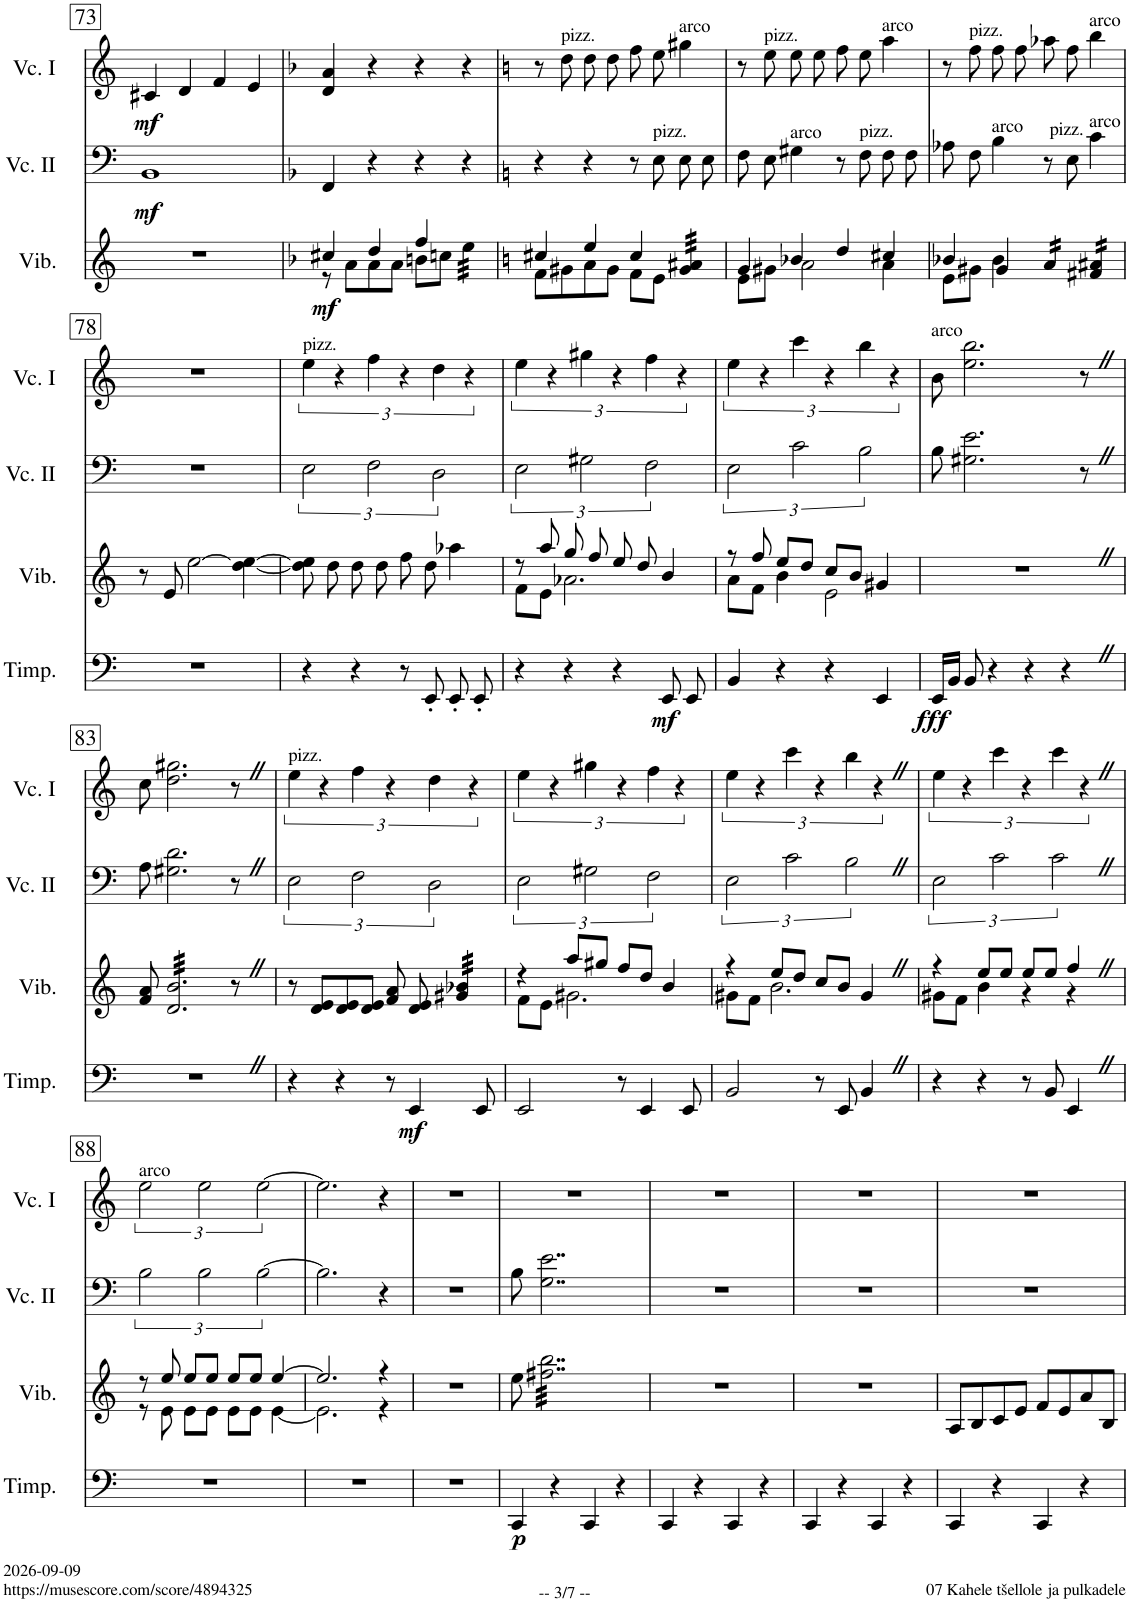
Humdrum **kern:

**kern	**dynam	**kern	**dynam	**kern	**dynam	**kern	**dynam
*part4	*part4	*part3	*part3	*part2	*part2	*part1	*part1
*staff4	*staff4	*staff3	*staff3	*staff2	*staff2	*staff1	*staff1
*I"Timpani	*	*I"Vibraphone	*	*I"Violoncello	*	*I"Violoncello	*
*I'Timp.	*	*I'Vib.	*	*	*	*	*
!!LO:PB:g=z
*clefF4	*	*clefG2	*	*clefF4	*	*clefG2	*
*k[]	*	*k[]	*	*k[]	*	*k[]	*
*M4/4	*	*M4/4	*	*M4/4	*	*M4/4	*
=73	=73	=73	=73	=73	=73	=73	=73
!	!	!	!	!	!LO:DY:b	!	!LO:DY:b
1r	.	1r	.	1BB	mf	4c#X/	mf
.	.	.	.	.	.	4d/	.
.	.	.	.	.	.	4f/	.
.	.	.	.	.	.	4e/	.
=74	=74	=74	=74	=74	=74	=74	=74
*k[b-]	*	*k[b-]	*	*k[b-]	*	*k[b-]	*
*	*	*^	*	*	*	*	*
!	!	!	!	!LO:DY:b	!	!	!	!
1r	.	4cc#X/	8r	mf	4FF/	.	4d/ 4a/	.
.	.	.	8a\L	.	.	.	.	.
.	.	4dd/	8a\	.	4r	.	4r	.
.	.	.	8a\J	.	.	.	.	.
.	.	4ff/	8bn\L	.	4r	.	4r	.
.	.	.	8ccn\J	.	.	.	.	.
*	*	*tremolo	*	*	*	*	*	*
.	.	32ee\LLL	4ryy	.	4r	.	4r	.
.	.	32ee\	.	.	.	.	.	.
.	.	32ee\	.	.	.	.	.	.
.	.	32ee\	.	.	.	.	.	.
.	.	32ee\	.	.	.	.	.	.
.	.	32ee\	.	.	.	.	.	.
.	.	32ee\	.	.	.	.	.	.
.	.	32ee\JJJ	.	.	.	.	.	.
*	*	*Xtremolo	*	*	*	*	*	*
=75	=75	=75	=75	=75	=75	=75	=75	=75
*k[]	*	*k[]	*	*	*k[]	*	*k[]	*
1r	.	4cc#X/	8f\L	.	4r	.	8r	.
!	!	!	!	!	!	!	!LO:TX:a:t=pizz.	!
.	.	.	8g#X\	.	.	.	8dd\	.
.	.	4ee/	8a\	.	4r	.	8dd\L	.
.	.	.	8g#\J	.	.	.	8dd\J	.
.	.	4cc#/	8f\L	.	8r	.	8ff\L	.
!	!	!	!	!	!LO:TX:a:t=pizz.	!	!	!
.	.	.	8e\J	.	8E\	.	8ee\J	.
!	!	!	!	!	!	!	!LO:TX:a:t=arco	!
*	*	*tremolo	*	*	*	*	*	*
.	.	32g#/ 32a#X/LLL	4ryy	.	8E\L	.	4gg#X\	.
.	.	32g#/ 32a#X/	.	.	.	.	.	.
.	.	32g#/ 32a#X/	.	.	.	.	.	.
.	.	32g#/ 32a#X/	.	.	.	.	.	.
.	.	32g#/ 32a#X/	.	.	8E\J	.	.	.
.	.	32g#/ 32a#X/	.	.	.	.	.	.
.	.	32g#/ 32a#X/	.	.	.	.	.	.
.	.	32g#/ 32a#X/JJJ	.	.	.	.	.	.
*	*	*Xtremolo	*	*	*	*	*	*
=76	=76	=76	=76	=76	=76	=76	=76	=76
1r	.	4g/	8e\L	.	8F\L	.	8r	.
!	!	!	!	!	!	!	!LO:TX:a:t=pizz.	!
.	.	.	8g#X\J	.	8E\J	.	8ee\	.
!	!	!	!	!	!LO:TX:a:t=arco	!	!	!
.	.	4b-X/	2a\	.	4G#X\	.	8ee\L	.
.	.	.	.	.	.	.	8ee\J	.
.	.	4dd/	.	.	8r	.	8ff\L	.
!	!	!	!	!	!LO:TX:a:t=pizz.	!	!	!
.	.	.	.	.	8F\	.	8ee\J	.
!	!	!	!	!	!	!	!LO:TX:a:t=arco	!
.	.	4cc#X/	4a\	.	8F\L	.	4aa\	.
.	.	.	.	.	8F\J	.	.	.
=77	=77	=77	=77	=77	=77	=77	=77	=77
1r	.	4b-X/	8e\L	.	8A-X\L	.	8r	.
!	!	!	!	!	!	!	!LO:TX:a:t=pizz.	!
.	.	.	8g#X\J	.	8F\J	.	8ff\	.
!	!	!	!	!	!LO:TX:a:t=arco	!	!	!
.	.	4g#/	4b-\	.	4B\	.	8ff\L	.
.	.	.	.	.	.	.	8ff\J	.
*	*	*tremolo	*	*	*	*	*	*
.	.	16a/LL	2ryy	.	8r	.	8aa-X\L	.
.	.	16a/	.	.	.	.	.	.
!	!	!	!	!	!LO:TX:a:t=pizz.	!	!	!
.	.	16a/	.	.	8E\	.	8ff\J	.
.	.	16a/JJ	.	.	.	.	.	.
!	!	!	!	!	!	!	!LO:TX:a:t=arco	!
!	!	!	!	!	!LO:TX:a:t=arco	!	!	!
.	.	16f#X/ 16a#X/LL	.	.	4c\	.	4bb\	.
.	.	16f#X/ 16a#X/	.	.	.	.	.	.
.	.	16f#X/ 16a#X/	.	.	.	.	.	.
.	.	16f#X/ 16a#X/JJ	.	.	.	.	.	.
*	*	*Xtremolo	*	*	*	*	*	*
*	*	*v	*v	*	*	*	*	*
!!LO:LB:g=z
=78	=78	=78	=78	=78	=78	=78	=78
1r	.	8r	.	1r	.	1r	.
.	.	8e/	.	.	.	.	.
.	.	[2ee\	.	.	.	.	.
.	.	[4dd\ 4ee\_	.	.	.	.	.
=79	=79	=79	=79	=79	=79	=79	=79
!	!	!	!	!	!	!LO:TX:a:t=pizz.	!
4r	.	8dd\] 8ee\]	.	3E\	.	6ee\	.
.	.	8dd\	.	.	.	.	.
.	.	.	.	.	.	6r	.
4r	.	8dd\	.	.	.	.	.
.	.	.	.	3F\	.	6ff\	.
.	.	8dd\	.	.	.	.	.
8r	.	8ff\	.	.	.	6r	.
8EE'/	.	8dd\	.	.	.	.	.
.	.	.	.	3D\	.	6dd\	.
8EE'/	.	4aa-X\	.	.	.	.	.
.	.	.	.	.	.	6r	.
8EE'/	.	.	.	.	.	.	.
=80	=80	=80	=80	=80	=80	=80	=80
*	*	*^	*	*	*	*	*
4r	.	8r	8f\L	.	3E\	.	6ee\	.
.	.	8aa/	8e\J	.	.	.	.	.
.	.	.	.	.	.	.	6r	.
4r	.	8gg/	2.a-X\	.	.	.	.	.
.	.	.	.	.	3G#X\	.	6gg#X\	.
.	.	8ff/	.	.	.	.	.	.
4r	.	8ee/	.	.	.	.	6r	.
.	.	8dd/	.	.	.	.	.	.
.	.	.	.	.	3F\	.	6ff\	.
!	!LO:DY:b	!	!	!	!	!	!	!
8EE/	mf	4b/	.	.	.	.	.	.
.	.	.	.	.	.	.	6r	.
8EE/	.	.	.	.	.	.	.	.
=81	=81	=81	=81	=81	=81	=81	=81	=81
4BB/	.	8r	8a\L	.	3E\	.	6ee\	.
.	.	8ff/	8f\J	.	.	.	.	.
.	.	.	.	.	.	.	6r	.
4r	.	8ee/L	4b\	.	.	.	.	.
.	.	.	.	.	3c\	.	6ccc\	.
.	.	8dd/J	.	.	.	.	.	.
4r	.	8cc/L	2e\	.	.	.	6r	.
.	.	8b/J	.	.	.	.	.	.
.	.	.	.	.	3B\	.	6bb\	.
4EE/	.	4g#X/	.	.	.	.	.	.
.	.	.	.	.	.	.	6r	.
*	*	*v	*v	*	*	*	*	*
=82	=82	=82	=82	=82	=82	=82	=82
!	!	!	!	!	!	!LO:TX:a:t=arco	!
!	!LO:DY:b	!	!	!	!	!	!
16EE/LL	fff	1r	.	8B\	.	8b\	.
16BB/JJ	.	.	.	.	.	.	.
8BB/	.	.	.	2.G#X\ 2.e\	.	2.ee\ 2.bb\	.
4r	.	.	.	.	.	.	.
4r	.	.	.	.	.	.	.
4r	.	.	.	.	.	.	.
.	.	.	.	8r	.	8r	.
!!LO:LB:g=z
=83	=83	=83	=83	=83	=83	=83	=83
1r	.	8f/ 8a/	.	8A\	.	8cc\	.
*	*	*tremolo	*	*	*	*	*
.	.	32d/ 32b/LLL	.	2.G#X\ 2.d\	.	2.dd\ 2.gg#X\	.
.	.	32d/ 32b/	.	.	.	.	.
.	.	32d/ 32b/	.	.	.	.	.
.	.	32d/ 32b/	.	.	.	.	.
.	.	32d/ 32b/	.	.	.	.	.
.	.	32d/ 32b/	.	.	.	.	.
.	.	32d/ 32b/	.	.	.	.	.
.	.	32d/ 32b/	.	.	.	.	.
.	.	32d/ 32b/	.	.	.	.	.
.	.	32d/ 32b/	.	.	.	.	.
.	.	32d/ 32b/	.	.	.	.	.
.	.	32d/ 32b/	.	.	.	.	.
.	.	32d/ 32b/	.	.	.	.	.
.	.	32d/ 32b/	.	.	.	.	.
.	.	32d/ 32b/	.	.	.	.	.
.	.	32d/ 32b/	.	.	.	.	.
.	.	32d/ 32b/	.	.	.	.	.
.	.	32d/ 32b/	.	.	.	.	.
.	.	32d/ 32b/	.	.	.	.	.
.	.	32d/ 32b/	.	.	.	.	.
.	.	32d/ 32b/	.	.	.	.	.
.	.	32d/ 32b/	.	.	.	.	.
.	.	32d/ 32b/	.	.	.	.	.
.	.	32d/ 32b/JJJ	.	.	.	.	.
*	*	*Xtremolo	*	*	*	*	*
.	.	8r	.	8r	.	8r	.
=84	=84	=84	=84	=84	=84	=84	=84
!	!	!	!	!	!	!LO:TX:a:t=pizz.	!
4r	.	8r	.	3E\	.	6ee\	.
.	.	8d/ 8e/L	.	.	.	.	.
.	.	.	.	.	.	6r	.
4r	.	8d/ 8e/	.	.	.	.	.
.	.	.	.	3F\	.	6ff\	.
.	.	8d/ 8e/J	.	.	.	.	.
8r	.	8f/ 8a/	.	.	.	6r	.
!	!LO:DY:b	!	!	!	!	!	!
4EE/	mf	8d/ 8e/	.	.	.	.	.
.	.	.	.	3D\	.	6dd\	.
*	*	*tremolo	*	*	*	*	*
.	.	32g#X/ 32b-X/LLL	.	.	.	.	.
.	.	32g#X/ 32b-X/	.	.	.	.	.
.	.	32g#X/ 32b-X/	.	.	.	.	.
.	.	.	.	.	.	6r	.
.	.	32g#X/ 32b-X/	.	.	.	.	.
8EE/	.	32g#X/ 32b-X/	.	.	.	.	.
.	.	32g#X/ 32b-X/	.	.	.	.	.
.	.	32g#X/ 32b-X/	.	.	.	.	.
.	.	32g#X/ 32b-X/JJJ	.	.	.	.	.
*	*	*Xtremolo	*	*	*	*	*
=85	=85	=85	=85	=85	=85	=85	=85
*	*	*^	*	*	*	*	*
2EE/	.	4r	8f\L	.	3E\	.	6ee\	.
.	.	.	8e\J	.	.	.	.	.
.	.	.	.	.	.	.	6r	.
.	.	8aa/L	2.g#X\	.	.	.	.	.
.	.	.	.	.	3G#X\	.	6gg#X\	.
.	.	8gg#X/J	.	.	.	.	.	.
8r	.	8ff/L	.	.	.	.	6r	.
4EE/	.	8dd/J	.	.	.	.	.	.
.	.	.	.	.	3F\	.	6ff\	.
.	.	4b/	.	.	.	.	.	.
.	.	.	.	.	.	.	6r	.
8EE/	.	.	.	.	.	.	.	.
=86	=86	=86	=86	=86	=86	=86	=86	=86
2BB/	.	4r	8g#X\L	.	3E\	.	6ee\	.
.	.	.	8f\J	.	.	.	.	.
.	.	.	.	.	.	.	6r	.
.	.	8ee/L	2.b\	.	.	.	.	.
.	.	.	.	.	3c\	.	6ccc\	.
.	.	8dd/J	.	.	.	.	.	.
8r	.	8cc/L	.	.	.	.	6r	.
8EE/	.	8b/J	.	.	.	.	.	.
.	.	.	.	.	3BZ\	.	6bb\	.
4BBZ/	.	4g#Z/	.	.	.	.	.	.
.	.	.	.	.	.	.	6r	.
=87	=87	=87	=87	=87	=87	=87	=87	=87
4r	.	4r	8g#X\L	.	3E\	.	6ee\	.
.	.	.	8f\J	.	.	.	.	.
.	.	.	.	.	.	.	6r	.
4r	.	8ee/L	4b\	.	.	.	.	.
.	.	.	.	.	3c\	.	6ccc\	.
.	.	8ee/J	.	.	.	.	.	.
8r	.	8ee/L	4r	.	.	.	6r	.
8BB/	.	8ee/J	.	.	.	.	.	.
.	.	.	.	.	3cZ\	.	6ccc\	.
4EEZ/	.	4ffZ/	4r	.	.	.	.	.
.	.	.	.	.	.	.	6r	.
!!LO:LB:g=z
=88	=88	=88	=88	=88	=88	=88	=88	=88
!	!	!	!	!	!	!	!LO:TX:a:t=arco	!
1r	.	8r	8r	.	3B\	.	3ee\	.
.	.	8ee/	8e\	.	.	.	.	.
.	.	8ee/L	8e\L	.	.	.	.	.
.	.	.	.	.	3B\	.	3ee\	.
.	.	8ee/J	8e\J	.	.	.	.	.
.	.	8ee/L	8e\L	.	.	.	.	.
.	.	8ee/J	8e\J	.	.	.	.	.
.	.	.	.	.	[3B\	.	[3ee\	.
.	.	[4ee/	[4e\	.	.	.	.	.
=89	=89	=89	=89	=89	=89	=89	=89	=89
1r	.	2.ee/]	2.e\]	.	2.B\]	.	2.ee\]	.
.	.	4r	4r	.	4r	.	4r	.
*	*	*v	*v	*	*	*	*	*
=90	=90	=90	=90	=90	=90	=90	=90
1r	.	1r	.	1r	.	1r	.
=91	=91	=91	=91	=91	=91	=91	=91
!	!LO:DY:b	!	!	!	!	!	!
4CC/	p	8ee\	.	8B\	.	1r	.
*	*	*tremolo	*	*	*	*	*
.	.	32ff#X\ 32bb\LLL	.	2..G\ 2..e\	.	.	.
.	.	32ff#X\ 32bb\	.	.	.	.	.
.	.	32ff#X\ 32bb\	.	.	.	.	.
.	.	32ff#X\ 32bb\	.	.	.	.	.
4r	.	32ff#X\ 32bb\	.	.	.	.	.
.	.	32ff#X\ 32bb\	.	.	.	.	.
.	.	32ff#X\ 32bb\	.	.	.	.	.
.	.	32ff#X\ 32bb\	.	.	.	.	.
.	.	32ff#X\ 32bb\	.	.	.	.	.
.	.	32ff#X\ 32bb\	.	.	.	.	.
.	.	32ff#X\ 32bb\	.	.	.	.	.
.	.	32ff#X\ 32bb\	.	.	.	.	.
4CC/	.	32ff#X\ 32bb\	.	.	.	.	.
.	.	32ff#X\ 32bb\	.	.	.	.	.
.	.	32ff#X\ 32bb\	.	.	.	.	.
.	.	32ff#X\ 32bb\	.	.	.	.	.
.	.	32ff#X\ 32bb\	.	.	.	.	.
.	.	32ff#X\ 32bb\	.	.	.	.	.
.	.	32ff#X\ 32bb\	.	.	.	.	.
.	.	32ff#X\ 32bb\	.	.	.	.	.
4r	.	32ff#X\ 32bb\	.	.	.	.	.
.	.	32ff#X\ 32bb\	.	.	.	.	.
.	.	32ff#X\ 32bb\	.	.	.	.	.
.	.	32ff#X\ 32bb\	.	.	.	.	.
.	.	32ff#X\ 32bb\	.	.	.	.	.
.	.	32ff#X\ 32bb\	.	.	.	.	.
.	.	32ff#X\ 32bb\	.	.	.	.	.
.	.	32ff#X\ 32bb\JJJ	.	.	.	.	.
*	*	*Xtremolo	*	*	*	*	*
=92	=92	=92	=92	=92	=92	=92	=92
4CC/	.	1r	.	1r	.	1r	.
4r	.	.	.	.	.	.	.
4CC/	.	.	.	.	.	.	.
4r	.	.	.	.	.	.	.
=93	=93	=93	=93	=93	=93	=93	=93
4CC/	.	1r	.	1r	.	1r	.
4r	.	.	.	.	.	.	.
4CC/	.	.	.	.	.	.	.
4r	.	.	.	.	.	.	.
=94	=94	=94	=94	=94	=94	=94	=94
4CC/	.	8A/L	.	1r	.	1r	.
.	.	8B/	.	.	.	.	.
4r	.	8c/	.	.	.	.	.
.	.	8e/J	.	.	.	.	.
4CC/	.	8f/L	.	.	.	.	.
.	.	8e/	.	.	.	.	.
4r	.	8a/	.	.	.	.	.
.	.	8B/J	.	.	.	.	.
=	=	=	=	=	=	=	=
*-	*-	*-	*-	*-	*-	*-	*-
